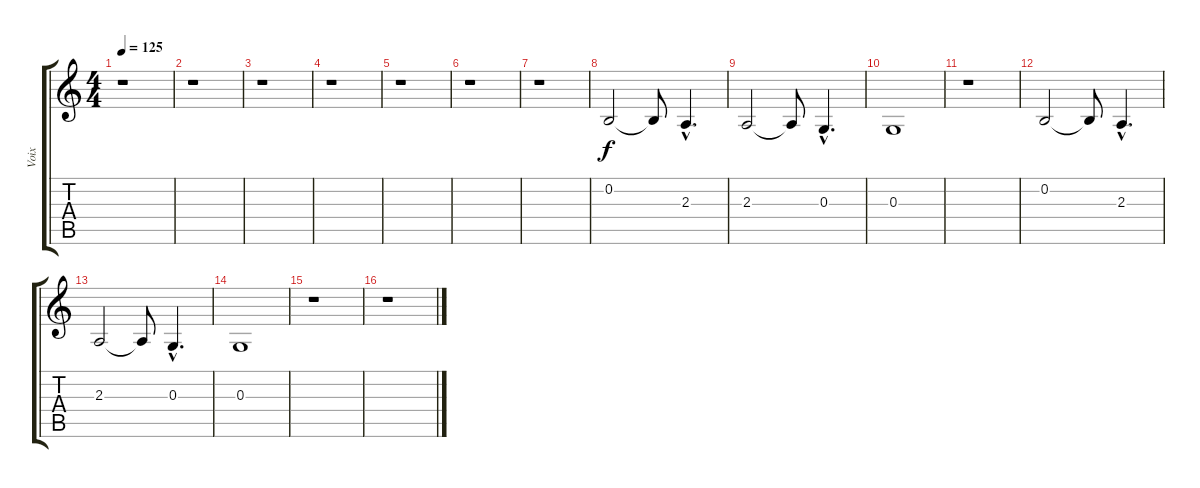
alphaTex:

\track ("Voix" "Voix") {instrument altosax}
\staff {score tabs}
\tuning (E4 B3 G3 D3 A2 E2) {hide}
\ts (4 4)
\tempo 125
\clef g2
\ks c
r.1{dy f} |
r.1 |
r.1 |
r.1 |
r.1 |
r.1 |
r.1 |
0.2.2 0.2{t}.8 2.3{hac}.4{d} |
2.3.2 2.3{t}.8 0.3{hac}.4{d} |
0.3.1 |
r.1 |
0.2.2 0.2{t}.8 2.3{hac}.4{d} |
2.3.2 2.3{t}.8 0.3{hac}.4{d} |
0.3.1 |
r.1 |
r.1
